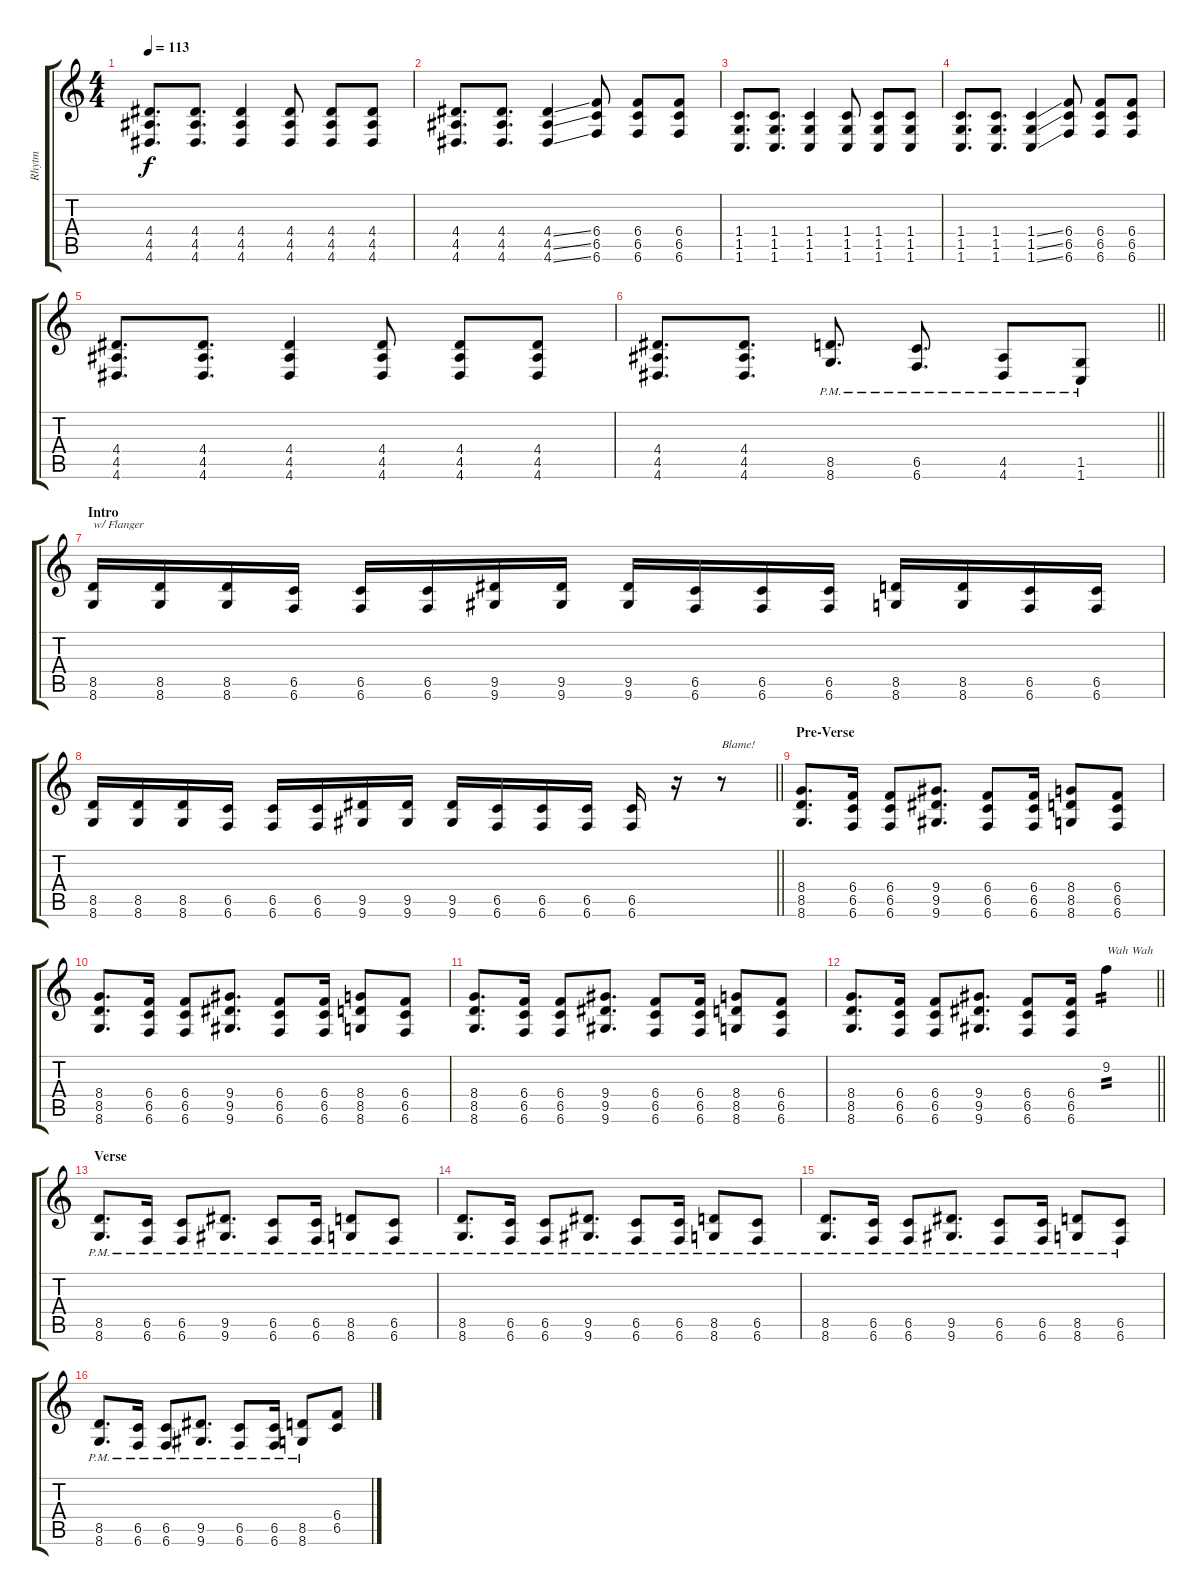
\track ("Rhytm" "Rhytm") {instrument distortionguitar}
\staff {score tabs}
\tuning (Db4 Ab3 E3 B2 Gb2 B1) {hide}
\ts (4 4)
\tempo 113
\clef g2
\ks c
(4.4 4.5 4.6).8{d dy f} (4.4 4.5 4.6).8{d} (4.4 4.5 4.6).4 (4.4 4.5 4.6).8 (4.4 4.5 4.6).8 (4.4 4.5 4.6).8 |
(4.4 4.5 4.6).8{d} (4.4 4.5 4.6).8{d} (4.4{ss} 4.5{ss} 4.6{ss}).4 (6.4 6.5 6.6).8 (6.4 6.5 6.6).8 (6.4 6.5 6.6).8 |
(1.4 1.5 1.6).8{d} (1.4 1.5 1.6).8{d} (1.4 1.5 1.6).4 (1.4 1.5 1.6).8 (1.4 1.5 1.6).8 (1.4 1.5 1.6).8 |
(1.4 1.5 1.6).8{d} (1.4 1.5 1.6).8{d} (1.4{ss} 1.5{ss} 1.6{ss}).4 (6.4 6.5 6.6).8 (6.4 6.5 6.6).8 (6.4 6.5 6.6).8 |
(4.4 4.5 4.6).8{d} (4.4 4.5 4.6).8{d} (4.4 4.5 4.6).4 (4.4 4.5 4.6).8 (4.4 4.5 4.6).8 (4.4 4.5 4.6).8 |
\barLineRight lightlight
(4.4 4.5 4.6).8{d} (4.4 4.5 4.6).8{d} (8.5{pm} 8.6{pm}).8{d} (6.5{pm} 6.6{pm}).8{d} (4.5{pm} 4.6{pm}).8 (1.5{pm} 1.6{pm}).8 |
\section ("" "Intro")
(8.5 8.6).16{txt "w/ Flanger"} (8.5 8.6).16 (8.5 8.6).16 (6.5 6.6).16 (6.5 6.6).16 (6.5 6.6).16 (9.5 9.6).16 (9.5 9.6).16 (9.5 9.6).16 (6.5 6.6).16 (6.5 6.6).16 (6.5 6.6).16 (8.5 8.6).16 (8.5 8.6).16 (6.5 6.6).16 (6.5 6.6).16 |
\barLineRight lightlight
(8.5 8.6).16 (8.5 8.6).16 (8.5 8.6).16 (6.5 6.6).16 (6.5 6.6).16 (6.5 6.6).16 (9.5 9.6).16 (9.5 9.6).16 (9.5 9.6).16 (6.5 6.6).16 (6.5 6.6).16 (6.5 6.6).16 (6.5 6.6).16 r.16 r.8{txt "Blame!"} |
\section ("" "Pre-Verse")
(8.4 8.5 8.6).8{d} (6.4 6.5 6.6).16 (6.4 6.5 6.6).8 (9.4 9.5 9.6).8{d} (6.4 6.5 6.6).8 (6.4 6.5 6.6).16 (8.4 8.5 8.6).8 (6.4 6.5 6.6).8 |
(8.4 8.5 8.6).8{d} (6.4 6.5 6.6).16 (6.4 6.5 6.6).8 (9.4 9.5 9.6).8{d} (6.4 6.5 6.6).8 (6.4 6.5 6.6).16 (8.4 8.5 8.6).8 (6.4 6.5 6.6).8 |
(8.4 8.5 8.6).8{d} (6.4 6.5 6.6).16 (6.4 6.5 6.6).8 (9.4 9.5 9.6).8{d} (6.4 6.5 6.6).8 (6.4 6.5 6.6).16 (8.4 8.5 8.6).8 (6.4 6.5 6.6).8 |
\barLineRight lightlight
(8.4 8.5 8.6).8{d} (6.4 6.5 6.6).16 (6.4 6.5 6.6).8 (9.4 9.5 9.6).8{d} (6.4 6.5 6.6).8 (6.4 6.5 6.6).16 9.2.4{txt "Wah Wah" tp 2} |
\section ("" "Verse")
(8.5{pm} 8.6{pm}).8{d} (6.5{pm} 6.6{pm}).16 (6.5{pm} 6.6{pm}).8 (9.5{pm} 9.6{pm}).8{d} (6.5{pm} 6.6{pm}).8 (6.5{pm} 6.6{pm}).16 (8.5{pm} 8.6{pm}).8 (6.5{pm} 6.6{pm}).8 |
(8.5{pm} 8.6{pm}).8{d} (6.5{pm} 6.6{pm}).16 (6.5{pm} 6.6{pm}).8 (9.5{pm} 9.6{pm}).8{d} (6.5{pm} 6.6{pm}).8 (6.5{pm} 6.6{pm}).16 (8.5{pm} 8.6{pm}).8 (6.5{pm} 6.6{pm}).8 |
(8.5{pm} 8.6{pm}).8{d} (6.5{pm} 6.6{pm}).16 (6.5{pm} 6.6{pm}).8 (9.5{pm} 9.6{pm}).8{d} (6.5{pm} 6.6{pm}).8 (6.5{pm} 6.6{pm}).16 (8.5{pm} 8.6{pm}).8 (6.5{pm} 6.6{pm}).8 |
(8.5{pm} 8.6{pm}).8{d} (6.5{pm} 6.6{pm}).16 (6.5{pm} 6.6{pm}).8 (9.5{pm} 9.6{pm}).8{d} (6.5{pm} 6.6{pm}).8 (6.5{pm} 6.6{pm}).16 (8.5{pm} 8.6{pm}).8 (6.4 6.5).8
